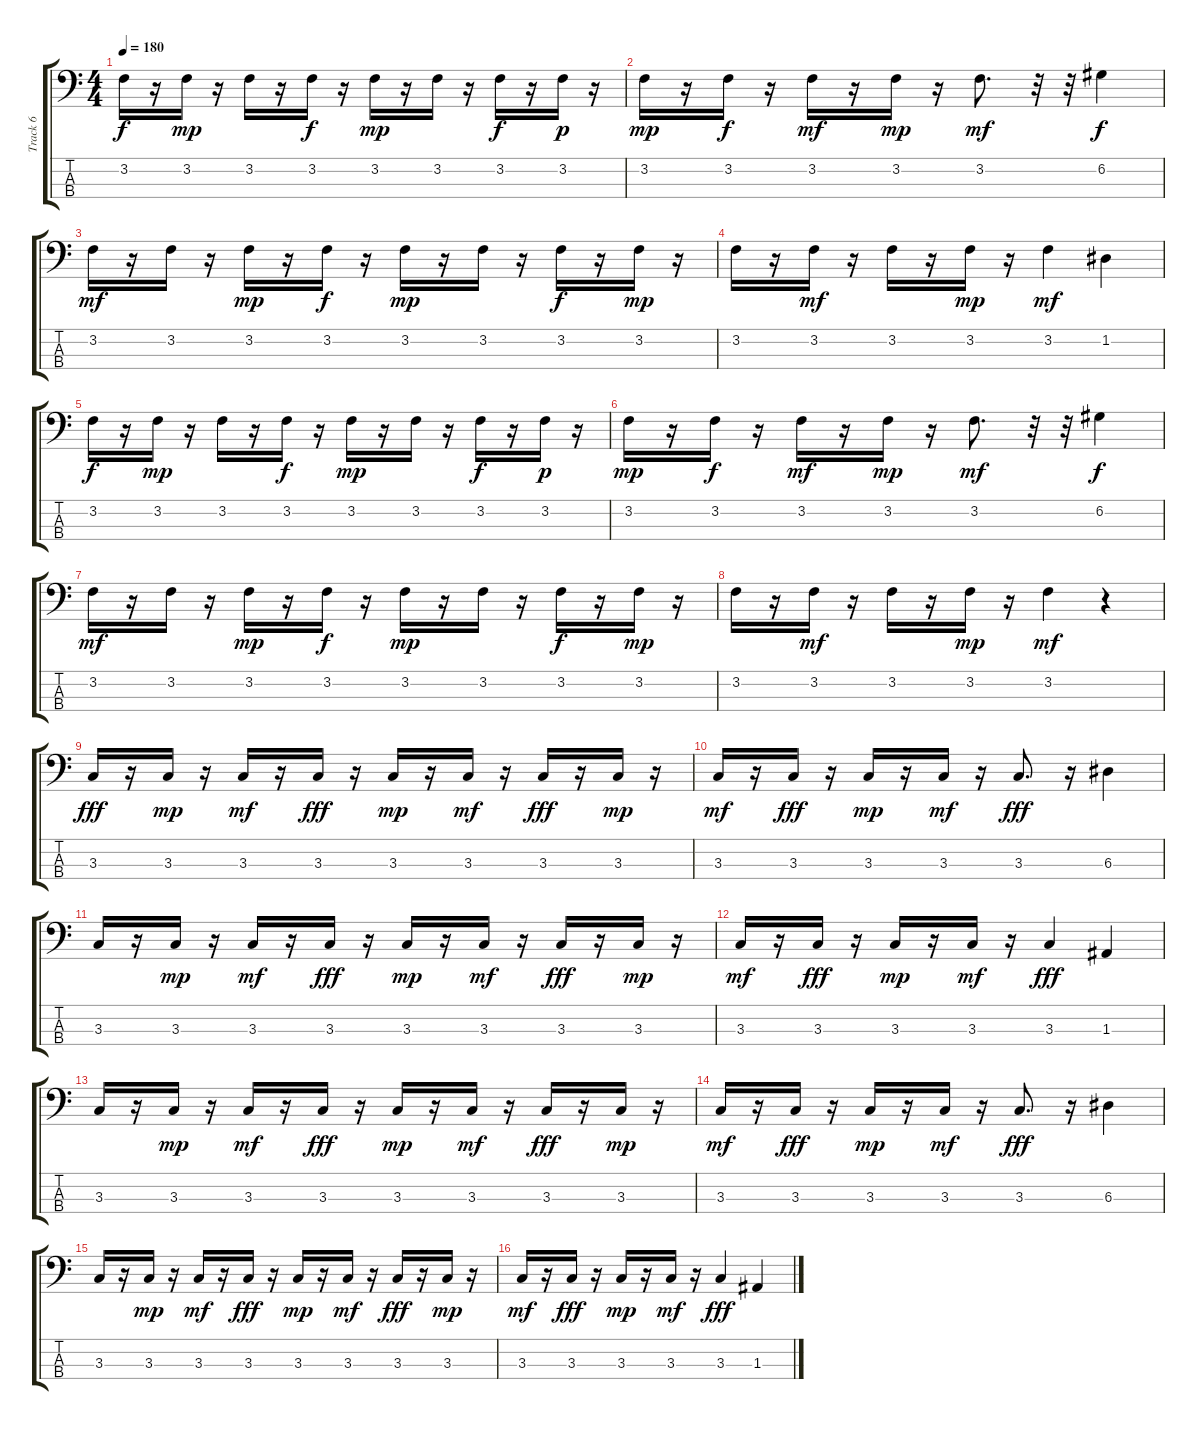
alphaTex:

\track ("Track 6" "Track 6") {instrument synthbass1}
\staff {score tabs}
\tuning (G2 D2 A1 E1) {hide}
\ts (4 4)
\tempo 180
\clef f4
\ks c
3.2.16{dy f} r.16 3.2.16{dy mp} r.16 3.2.16 r.16 3.2.16{dy f} r.16 3.2.16{dy mp} r.16 3.2.16 r.16 3.2.16{dy f} r.16 3.2.16{dy p} r.16 |
3.2.16{dy mp} r.16 3.2.16{dy f} r.16 3.2.16{dy mf} r.16 3.2.16{dy mp} r.16 3.2.8{d dy mf} r.32 r.32 6.2.4{dy f} |
3.2.16{dy mf} r.16 3.2.16 r.16 3.2.16{dy mp} r.16 3.2.16{dy f} r.16 3.2.16{dy mp} r.16 3.2.16 r.16 3.2.16{dy f} r.16 3.2.16{dy mp} r.16 |
3.2.16 r.16 3.2.16{dy mf} r.16 3.2.16 r.16 3.2.16{dy mp} r.16 3.2.4{dy mf} 1.2.4 |
3.2.16{dy f} r.16 3.2.16{dy mp} r.16 3.2.16 r.16 3.2.16{dy f} r.16 3.2.16{dy mp} r.16 3.2.16 r.16 3.2.16{dy f} r.16 3.2.16{dy p} r.16 |
3.2.16{dy mp} r.16 3.2.16{dy f} r.16 3.2.16{dy mf} r.16 3.2.16{dy mp} r.16 3.2.8{d dy mf} r.32 r.32 6.2.4{dy f} |
3.2.16{dy mf} r.16 3.2.16 r.16 3.2.16{dy mp} r.16 3.2.16{dy f} r.16 3.2.16{dy mp} r.16 3.2.16 r.16 3.2.16{dy f} r.16 3.2.16{dy mp} r.16 |
3.2.16 r.16 3.2.16{dy mf} r.16 3.2.16 r.16 3.2.16{dy mp} r.16 3.2.4{dy mf} r.4 |
3.3.16{dy fff} r.16 3.3.16{dy mp} r.16 3.3.16{dy mf} r.16 3.3.16{dy fff} r.16 3.3.16{dy mp} r.16 3.3.16{dy mf} r.16 3.3.16{dy fff} r.16 3.3.16{dy mp} r.16 |
3.3.16{dy mf} r.16 3.3.16{dy fff} r.16 3.3.16{dy mp} r.16 3.3.16{dy mf} r.16 3.3.8{d dy fff} r.16 6.3.4 |
3.3.16 r.16 3.3.16{dy mp} r.16 3.3.16{dy mf} r.16 3.3.16{dy fff} r.16 3.3.16{dy mp} r.16 3.3.16{dy mf} r.16 3.3.16{dy fff} r.16 3.3.16{dy mp} r.16 |
3.3.16{dy mf} r.16 3.3.16{dy fff} r.16 3.3.16{dy mp} r.16 3.3.16{dy mf} r.16 3.3.4{dy fff} 1.3.4 |
3.3.16 r.16 3.3.16{dy mp} r.16 3.3.16{dy mf} r.16 3.3.16{dy fff} r.16 3.3.16{dy mp} r.16 3.3.16{dy mf} r.16 3.3.16{dy fff} r.16 3.3.16{dy mp} r.16 |
3.3.16{dy mf} r.16 3.3.16{dy fff} r.16 3.3.16{dy mp} r.16 3.3.16{dy mf} r.16 3.3.8{d dy fff} r.16 6.3.4 |
3.3.16 r.16 3.3.16{dy mp} r.16 3.3.16{dy mf} r.16 3.3.16{dy fff} r.16 3.3.16{dy mp} r.16 3.3.16{dy mf} r.16 3.3.16{dy fff} r.16 3.3.16{dy mp} r.16 |
3.3.16{dy mf} r.16 3.3.16{dy fff} r.16 3.3.16{dy mp} r.16 3.3.16{dy mf} r.16 3.3.4{dy fff} 1.3.4
